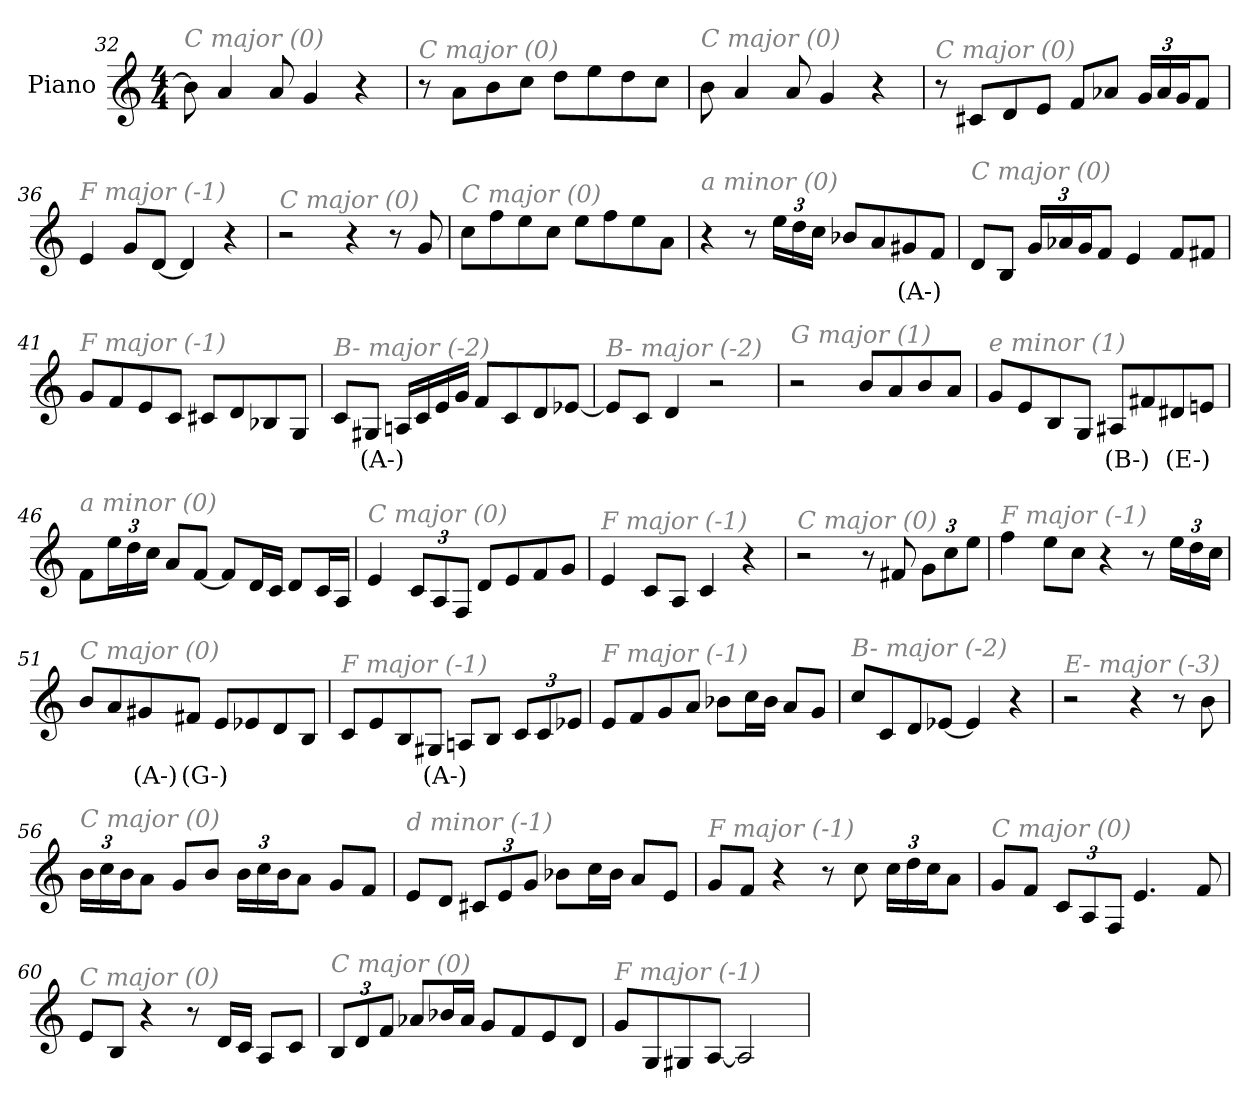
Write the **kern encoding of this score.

**kern	**text
*part1	*part1
*staff1	*staff1
*I"Piano	*
*I'Pno	*
*clefG2	*
*k[]	*
*M4/4	*
=32	=32
!LO:TX:i:color=#808080:t=C major (0)	!
8b\]	.
4a/	.
8a/	.
4g/	.
4r	.
=33	=33
!LO:TX:i:color=#808080:t=C major (0)	!
8r	.
8a\L	.
8b\	.
8cc\J	.
8dd\L	.
8ee\	.
8dd\	.
8cc\J	.
=34	=34
!LO:TX:i:color=#808080:t=C major (0)	!
8b\	.
4a/	.
8a/	.
4g/	.
4r	.
=35	=35
!LO:TX:i:color=#808080:t=C major (0)	!
8r	.
8c#X/L	.
8d/	.
8e/J	.
8f/L	.
8a-X/J	.
*Xbrackettup	*
24g/LL	.
24a-/	.
24g/J	.
8f/J	.
!!LO:LB:g=z
=36	=36
!LO:TX:i:color=#808080:t=F major (-1)	!
4e/	.
8g/L	.
[8d/J	.
4d/]	.
4r	.
=37	=37
!LO:TX:i:color=#808080:t=C major (0)	!
2r	.
4r	.
8r	.
8g/	.
=38	=38
!LO:TX:i:color=#808080:t=C major (0)	!
8cc\L	.
8ff\	.
8ee\	.
8cc\J	.
8ee\L	.
8ff\	.
8ee\	.
8a\J	.
=39	=39
!LO:TX:i:color=#808080:t=a minor (0)	!
4r	.
8r	.
24ee\LL	.
24dd\	.
24cc\JJ	.
8b-X/L	.
8a/	.
8g#Xi/	(A-)
8f/J	.
!!LO:PB:g=z
=40	=40
!LO:TX:i:color=#808080:t=C major (0)	!
8d/L	.
8B/J	.
24g/LL	.
24a-X/	.
24g/J	.
8f/J	.
4e/	.
8f/L	.
8f#X/J	.
=41	=41
!LO:TX:i:color=#808080:t=F major (-1)	!
8g/L	.
8f/	.
8e/	.
8c/J	.
8c#X/L	.
8d/	.
8B-X/	.
8G/J	.
=42	=42
!LO:TX:i:color=#808080:t=B- major (-2)	!
8c/L	.
8G#Xi/J	(A-)
16An/LL	.
16c/	.
16e/	.
16g/JJ	.
8f/L	.
8c/	.
8d/	.
[8e-X/J	.
=43	=43
!LO:TX:i:color=#808080:t=B- major (-2)	!
8e-/L]	.
8c/J	.
4d/	.
2r	.
!!LO:LB:g=z
=44	=44
!LO:TX:i:color=#808080:t=G major (1)	!
2r	.
8b/L	.
8a/	.
8b/	.
8a/J	.
=45	=45
!LO:TX:i:color=#808080:t=e minor (1)	!
8g/L	.
8e/	.
8B/	.
8G/J	.
8A#Xi/L	(B-)
8f#X/	.
8d#Xi/	(E-)
8en/J	.
=46	=46
!LO:TX:i:color=#808080:t=a minor (0)	!
8f\L	.
24ee\L	.
24dd\	.
24cc\JJ	.
8a/L	.
[8f/J	.
8f/L]	.
16d/L	.
16c/JJ	.
8d/L	.
16c/L	.
16A/JJ	.
=47	=47
!LO:TX:i:color=#808080:t=C major (0)	!
4e/	.
12c/L	.
12A/	.
12F/J	.
8d/L	.
8e/	.
8f/	.
8g/J	.
!!LO:LB:g=z
=48	=48
!LO:TX:i:color=#808080:t=F major (-1)	!
4e/	.
8c/L	.
8A/J	.
4c/	.
4r	.
=49	=49
!LO:TX:i:color=#808080:t=C major (0)	!
2r	.
8r	.
8f#X/	.
12g\L	.
12cc\	.
12ee\J	.
=50	=50
!LO:TX:i:color=#808080:t=F major (-1)	!
4ff\	.
8ee\L	.
8cc\J	.
4r	.
8r	.
24ee\LL	.
24dd\	.
24cc\JJ	.
=51	=51
!LO:TX:i:color=#808080:t=C major (0)	!
8b/L	.
8a/	.
8g#Xj/	(A-)
8f#Xi/J	(G-)
8e/L	.
8e-X/	.
8d/	.
8B/J	.
!!LO:LB:g=z
=52	=52
!LO:TX:i:color=#808080:t=F major (-1)	!
8c/L	.
8e/	.
8B/	.
8G#Xi/J	(A-)
8An/L	.
8B/J	.
12c/L	.
12c/	.
12e-X/J	.
=53	=53
!LO:TX:i:color=#808080:t=F major (-1)	!
8e/L	.
8f/	.
8g/	.
8a/J	.
8b-X\L	.
16cc\L	.
16b-\JJ	.
8a/L	.
8g/J	.
=54	=54
!LO:TX:i:color=#808080:t=B- major (-2)	!
8cc/L	.
8c/	.
8d/	.
[8e-X/J	.
4e-/]	.
4r	.
=55	=55
!LO:TX:i:color=#808080:t=E- major (-3)	!
2r	.
4r	.
8r	.
8b\	.
!!LO:LB:g=z
=56	=56
!LO:TX:i:color=#808080:t=C major (0)	!
24b\LL	.
24cc\	.
24b\J	.
8a\J	.
8g/L	.
8b/J	.
24b\LL	.
24cc\	.
24b\J	.
8a\J	.
8g/L	.
8f/J	.
=57	=57
!LO:TX:i:color=#808080:t=d minor (-1)	!
8e/L	.
8d/J	.
12c#X/L	.
12e/	.
12g/J	.
8b-X\L	.
16cc\L	.
16b-\JJ	.
8a/L	.
8e/J	.
=58	=58
!LO:TX:i:color=#808080:t=F major (-1)	!
8g/L	.
8f/J	.
4r	.
8r	.
8cc\	.
24cc\LL	.
24dd\	.
24cc\J	.
8a\J	.
=59	=59
!LO:TX:i:color=#808080:t=C major (0)	!
8g/L	.
8f/J	.
12c/L	.
12A/	.
12F/J	.
4.e/	.
8f/	.
!!LO:LB:g=z
=60	=60
!LO:TX:i:color=#808080:t=C major (0)	!
8e/L	.
8B/J	.
4r	.
8r	.
16d/LL	.
16c/JJ	.
8A/L	.
8c/J	.
=61	=61
!LO:TX:i:color=#808080:t=C major (0)	!
12B/L	.
12d/	.
12f/J	.
8a-X/L	.
16b-X/L	.
16a-/JJ	.
8g/L	.
8f/	.
8e/	.
8d/J	.
=62	=62
!LO:TX:i:color=#808080:t=F major (-1)	!
8g/L	.
8G/	.
8G#X/	.
[8A/J	.
2A/]	.
=	=
*-	*-
